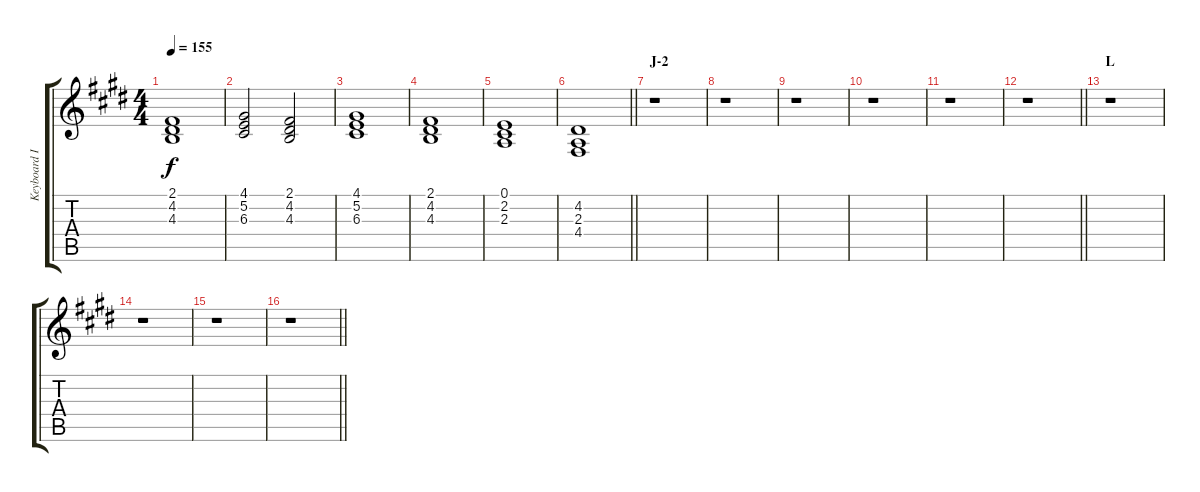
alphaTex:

\track ("Keyboard III" "Keyboard I") {instrument lead2sawtooth}
\staff {score tabs}
\tuning (E4 B3 G3 D3 A2 E2) {hide}
\ts (4 4)
\tempo 155
\clef g2
\ks e
(2.1 4.2 4.3).1{dy f} |
(4.1 5.2 6.3).2 (2.1 4.2 4.3).2 |
(4.1 5.2 6.3).1 |
(2.1 4.2 4.3).1 |
(0.1 2.2 2.3).1 |
\barLineRight lightlight
(4.2 2.3 4.4).1 |
\section ("" "J-2")
r.1 |
r.1 |
r.1 |
r.1 |
r.1 |
\barLineRight lightlight
r.1 |
\section ("" "L")
r.1 |
r.1 |
r.1 |
\barLineRight lightlight
r.1
